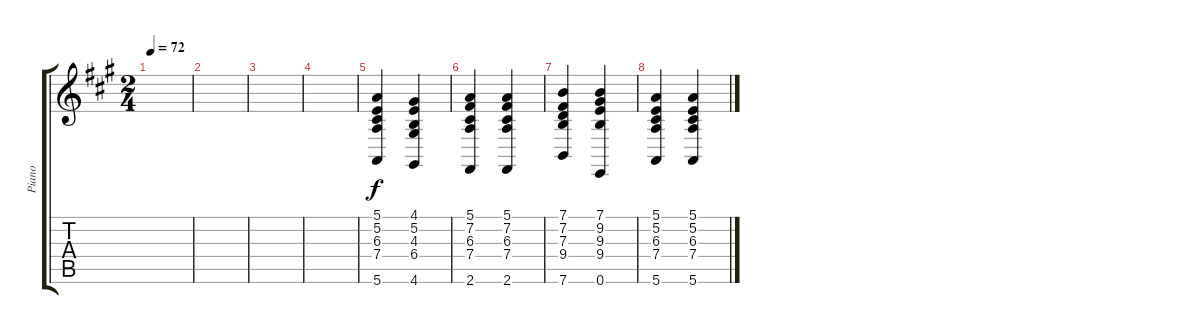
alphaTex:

\track ("Piano" "Piano") {instrument acousticgrandpiano}
\staff {score tabs}
\tuning (E4 B3 G3 D3 A2 E2) {hide}
\ts (2 4)
\tempo 72
\clef g2
\ks a
|
|
|
|
(5.1 5.2 6.3 7.4 5.6).4 (4.1 5.2 4.3 6.4 4.6).4 |
(5.1 7.2 6.3 7.4 2.6).4 (5.1 7.2 6.3 7.4 2.6).4 |
(7.1 7.2 7.3 9.4 7.6).4 (7.1 9.2 9.3 9.4 0.6).4 |
(5.1 5.2 6.3 7.4 5.6).4 (5.1 5.2 6.3 7.4 5.6).4
